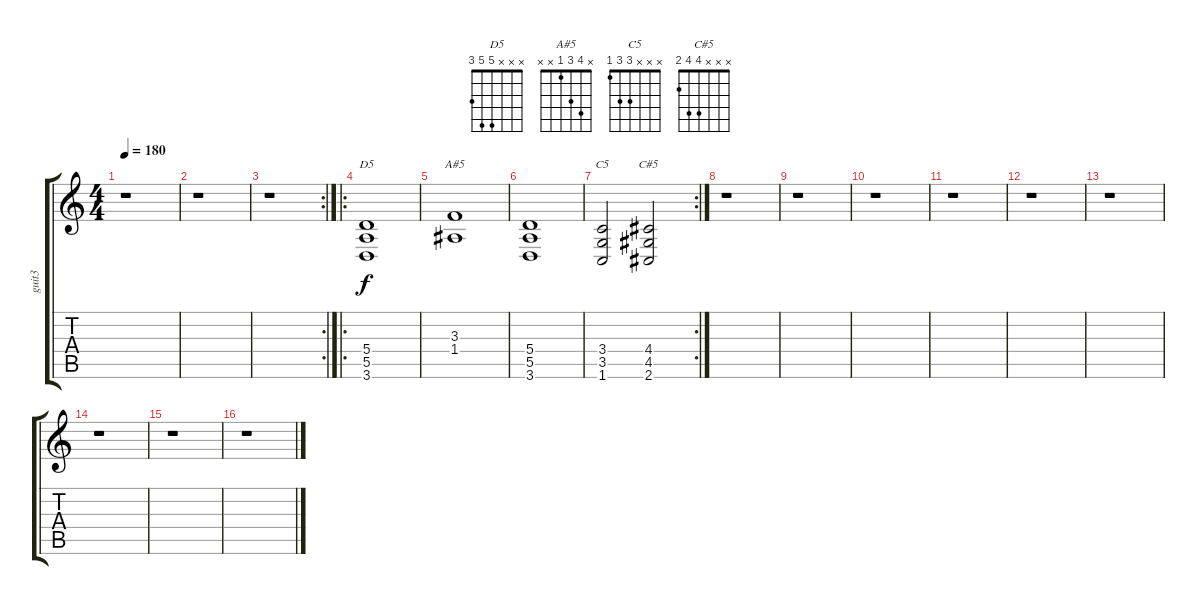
\track ("guit3" "guit3") {instrument distortionguitar}
\staff {score tabs}
\tuning (B3 Gb3 D3 A2 E2 B1) {hide}
\chord ("D5" x x x 5 5 3)
\chord ("A#5" x 4 3 1 x x)
\chord ("C5" x x x 3 3 1)
\chord ("C#5" x x x 4 4 2)
\ts (4 4)
\tempo 180
\clef g2
\ks c
r.1{dy f} |
r.1 |
\rc 2
r.1 |
\ro
(5.4 5.5 3.6).1{ch "D5"} |
(3.3 1.4).1{ch "A#5"} |
(5.4 5.5 3.6).1 |
\rc 2
(3.4 3.5 1.6).2{ch "C5"} (4.4 4.5 2.6).2{ch "C#5"} |
r.1 |
r.1 |
r.1 |
r.1 |
r.1 |
r.1 |
r.1 |
r.1 |
r.1
